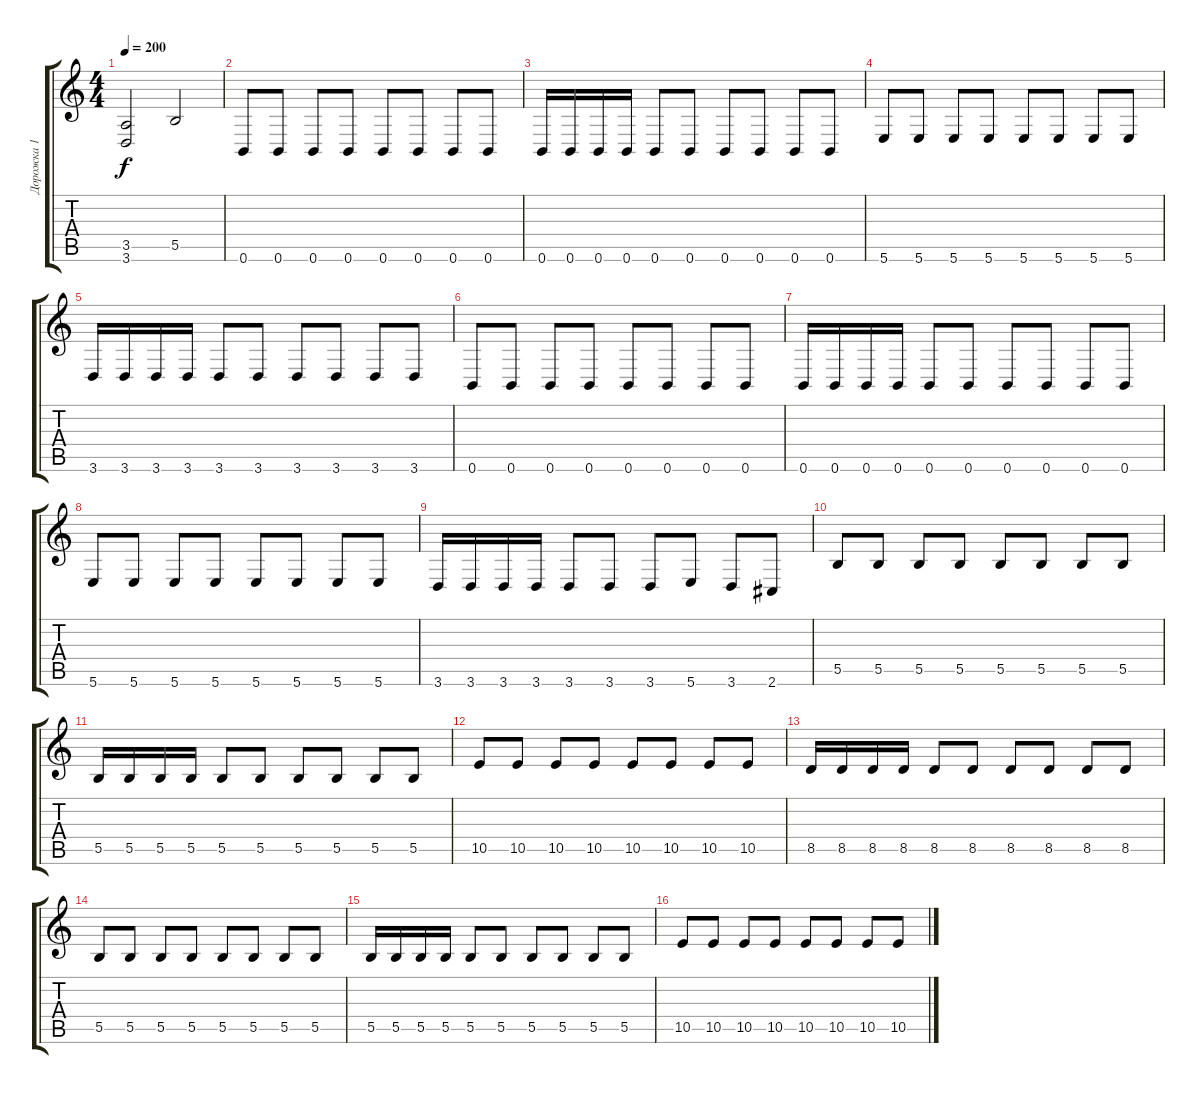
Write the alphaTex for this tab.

\track ("Дорожка 1" "Дорожка 1") {instrument distortionguitar}
\staff {score tabs}
\tuning (Db4 Ab3 E3 B2 Gb2 B1) {hide}
\ts (4 4)
\tempo 200
\clef g2
\ks c
(3.5 3.6).2{dy f} 5.5.2 |
0.6.8 0.6.8 0.6.8 0.6.8 0.6.8 0.6.8 0.6.8 0.6.8 |
0.6.16 0.6.16 0.6.16 0.6.16 0.6.8 0.6.8 0.6.8 0.6.8 0.6.8 0.6.8 |
5.6.8 5.6.8 5.6.8 5.6.8 5.6.8 5.6.8 5.6.8 5.6.8 |
3.6.16 3.6.16 3.6.16 3.6.16 3.6.8 3.6.8 3.6.8 3.6.8 3.6.8 3.6.8 |
0.6.8 0.6.8 0.6.8 0.6.8 0.6.8 0.6.8 0.6.8 0.6.8 |
0.6.16 0.6.16 0.6.16 0.6.16 0.6.8 0.6.8 0.6.8 0.6.8 0.6.8 0.6.8 |
5.6.8 5.6.8 5.6.8 5.6.8 5.6.8 5.6.8 5.6.8 5.6.8 |
3.6.16 3.6.16 3.6.16 3.6.16 3.6.8 3.6.8 3.6.8 5.6.8 3.6.8 2.6.8 |
5.5.8 5.5.8 5.5.8 5.5.8 5.5.8 5.5.8 5.5.8 5.5.8 |
5.5.16 5.5.16 5.5.16 5.5.16 5.5.8 5.5.8 5.5.8 5.5.8 5.5.8 5.5.8 |
10.5.8 10.5.8 10.5.8 10.5.8 10.5.8 10.5.8 10.5.8 10.5.8 |
8.5.16 8.5.16 8.5.16 8.5.16 8.5.8 8.5.8 8.5.8 8.5.8 8.5.8 8.5.8 |
5.5.8 5.5.8 5.5.8 5.5.8 5.5.8 5.5.8 5.5.8 5.5.8 |
5.5.16 5.5.16 5.5.16 5.5.16 5.5.8 5.5.8 5.5.8 5.5.8 5.5.8 5.5.8 |
10.5.8 10.5.8 10.5.8 10.5.8 10.5.8 10.5.8 10.5.8 10.5.8
